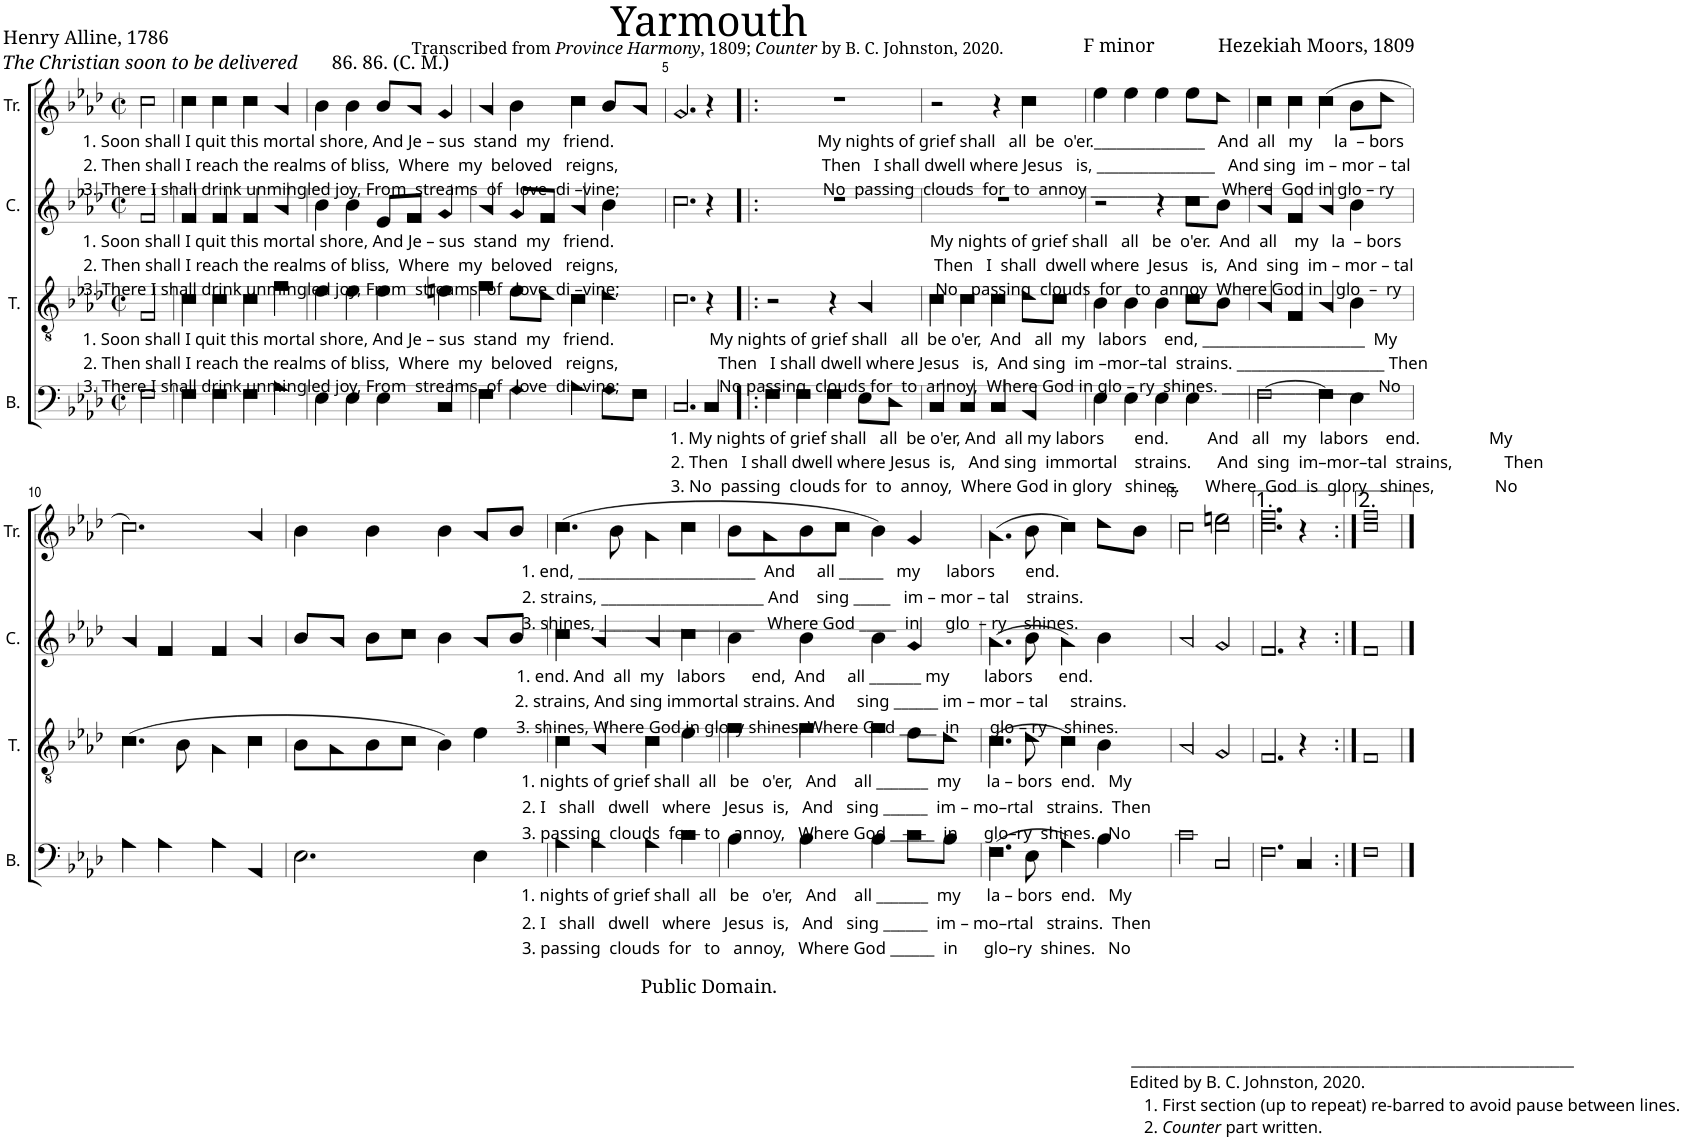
**kern	**kern	**kern	**kern
*part4	*part3	*part2	*part1
*staff4	*staff3	*staff2	*staff1
*I"B.	*I"T.	*I"C.	*I"Tr.
*I'B.	*I'T.	*I'C.	*I'Tr.
*clefF4	*clefGv2	*clefG2	*clefG2
*k[b-e-a-d-]	*k[b-e-a-d-]	*k[b-e-a-d-]	*k[b-e-a-d-]
*M2/2	*M2/2	*M2/2	*M2/2
*met(c|)	*met(c|)	*met(c|)	*met(c|)
=1	=1	=1	=1
!	!	!	!LO:TX:b:t=1. Soon shall I quit this mortal shore, And Je – sus  stand  my   friend.                                               My nights of grief shall   all  be  o'er._______________   And  all   my     la  – bors
!	!	!	!LO:TX:b:t=2. Then shall I reach the realms of bliss,  Where  my  beloved   reigns,                                               Then   I shall dwell where Jesus   is, ________________   And sing  im – mor – tal
!	!	!	!LO:TX:b:t=3. There I shall drink unmingled joy, From  streams  of   love  di –vine;                                               No  passing  clouds  for  to  annoy ________________   Where  God in glo – ry
!	!	!LO:TX:b:t=1. Soon shall I quit this mortal shore, And Je – sus  stand  my   friend.                                                                         My nights of grief shall   all   be  o'er.  And  all    my   la  – bors	!
!	!	!LO:TX:b:t=2. Then shall I reach the realms of bliss,  Where  my  beloved   reigns,                                                                         Then   I  shall  dwell where  Jesus   is,  And  sing  im – mor – tal	!
!	!	!LO:TX:b:t=3. There I shall drink unmingled joy, From  streams  of   love  di –vine;                                                                         No   passing  clouds  for   to  annoy  Where God in   glo  –  ry	!
!	!LO:TX:b:t=1. Soon shall I quit this mortal shore, And Je – sus  stand  my   friend.                      My nights of grief shall   all  be o'er,  And   all  my   labors    end, ______________________  My	!	!
!	!LO:TX:b:t=2. Then shall I reach the realms of bliss,  Where  my  beloved   reigns,                       Then   I shall dwell where Jesus   is,  And sing  im –mor–tal  strains. ____________________ Then	!	!
!	!LO:TX:b:t=3. There I shall drink unmingled joy, From  streams  of   love  di –vine;                       No passing  clouds for  to  annoy,  Where God in glo – ry  shines. ____________________  No	!	!
2F!\	2F!/	2f!/	2cc!\
=2	=2	=2	=2
4F!\	4c!\	4f!/	4cc!\
4F!\	4c!\	4f!/	4cc!\
4F!\	4c!\	4f!/	4cc!\
4A-!\	4f!\	4a-!/	4a-!/
=3	=3	=3	=3
4E-!\	4e-!\	4b-!\	4b-!\
4E-!\	4e-!\	4b-!\	4b-!\
4E-!\	4e-!\	8e-!/L	8b-!/L
.	.	8f!/J	8a-!/J
4C!/	4en!\	4g!/	4g!/
=4	=4	=4	=4
4F!\	4f!\	4a-!/	4a-!/
4G!\	8e-!\L	8g!/L	4b-!\
.	8d-!\J	8f!/J	.
4A-!\	4c!\	4a-!/	4cc!\
8G!\L	4d-!\	4b-!\	8b-!/L
8F!\J	.	.	8a-!/J
=5	=5	=5	=5
2.C!/	2.c!\	2.cc!\	2.g!/
!LO:TX:b:t=1. My nights of grief shall   all  be o'er, And  all my labors       end.         And   all   my   labors    end.                My	!	!	!
!LO:TX:b:t=2. Then   I shall dwell where Jesus  is,   And sing  immortal    strains.      And  sing  im–mor–tal  strains,            Then	!	!	!
!LO:TX:b:t=3. No  passing  clouds for  to  annoy,  Where God in glory   shines.      Where  God  is  glory   shines,              No	!	!	!
4C!/	4r	4r	4r
=6!|:	=6!|:	=6!|:	=6!|:
4F!\	2r	1r	1r
4F!\	.	.	.
4F!\	4r	.	.
8E-!\L	4A-!/	.	.
8D-!\J	.	.	.
=7	=7	=7	=7
4C!/	4c!\	1r	2r
4C!/	4c!\	.	.
4C!/	4c!\	.	4r
4AA-!/	8d-!\L	.	4cc!\
.	8c!\J	.	.
=8	=8	=8	=8
!LO:TX:b:t=____________________________________________________________	!	!	!
!LO:TX:b:t=Edited by B. C. Johnston, 2020.	!	!	!
!LO:TX:b:t=1. First section (up to repeat) re-barred to avoid pause between lines.	!	!	!
!LO:TX:b:t=2.	!	!	!
!LO:TX:b:i:t=Counter	!	!	!
!LO:TX:b:t=part written.	!	!	!
4E-!\	4B-!\	2r	4ee-!\
4E-!\	4B-!\	.	4ee-!\
4E-!\	4B-!\	4r	4ee-!\
4E-!\	8c!\L	8cc!\L	8ee-!\L
.	8B-!\J	8b-!\J	8dd-!\J
=9	=9	=9	=9
[2F!\	4A-!/	4a-!/	4cc!\
.	4F!/	4f!/	4cc!\
4F!\]	4A-!/	4a-!/	(4cc!\
4E-!\	4B-!\	4b-!\	8b-!\L
.	.	.	8dd-!\J
!!LO:LB:g=z
=10	=10	=10	=10
4A-!\	(4.c!\	4a-!/	2.cc!\)
4A-!\	.	4f!/	.
.	8B-!\	.	.
4A-!\	4A-!\	4f!/	.
4AA-!/	4c!\	4a-!/	4a-!/
=11	=11	=11	=11
2.E-!\	8B-!\L	8b-!/L	4b-!\
.	8A-!\	8a-!/J	.
.	8B-!\	8b-!\L	4b-!\
.	8c!\J	8cc!\J	.
.	4B-!\)	4b-!\	4b-!\
4E-!\	4e-!\	8a-!/L	8a-!/L
.	.	8b-!/J	8b-!/J
=12	=12	=12	=12
!	!	!	!LO:TX:b:t=1. end, ________________________  And     all ______   my      labors       end.
!	!	!	!LO:TX:b:t=2. strains, ______________________ And    sing _____   im – mor – tal    strains.
!	!	!	!LO:TX:b:t=3. shines, _____________________   Where God _____  in      glo  – ry    shines.
!	!	!LO:TX:b:t=1. end. And  all  my   labors      end,  And     all _______ my        labors      end.	!
!	!	!LO:TX:b:t=2. strains, And sing immortal strains. And     sing ______ im – mor – tal     strains.	!
!	!	!LO:TX:b:t=3. shines, Where God in glory shines, Where God _____  in       glo – ry    shines.	!
!	!LO:TX:b:t=1. nights of grief shall  all   be   o'er,   And    all _______  my      la – bors  end.   My	!	!
!	!LO:TX:b:t=2. I   shall   dwell   where   Jesus  is,   And   sing ______  im – mo–rtal   strains.  Then	!	!
!	!LO:TX:b:t=3. passing  clouds  for   to   annoy,   Where God ______  in      glo–ry  shines.   No	!	!
!LO:TX:b:t=1. nights of grief shall  all   be   o'er,   And    all _______  my      la – bors  end.   My	!	!	!
!LO:TX:b:t=2. I   shall   dwell   where   Jesus  is,   And   sing ______  im – mo–rtal   strains.  Then	!	!	!
!LO:TX:b:t=3. passing  clouds  for   to   annoy,   Where God ______  in      glo–ry  shines.   No	!	!	!
4A-!\	4c!\	4cc!\	(4.cc!\
4A-!\	4A-!/	4a-!/	.
.	.	.	8b-!\
4A-!\	4c!\	4a-!/	4a-!\
4c!\	4e-!\	4cc!\	4cc!\
=13	=13	=13	=13
4B-!\	4f!\	4b-!\	8b-!\L
.	.	.	8a-!\
4B-!\	4f!\	4b-!\	8b-!\
.	.	.	8cc!\J
4B-!\	4f!\	4b-!\	4b-!\)
8c!\L	8e-!\L	4g!/	4g!/
8B-!\J	8d-!\J	.	.
=14	=14	=14	=14
(4.F!\	(4.c!\	(4.a-!\	(4.a-!\
8E-!\	8d-!\	8b-!\	8b-!\
4A-!\)	4c!\)	4a-!\)	4cc!\)
4B-!\	4B-!\	4b-!\	8dd-!\L
.	.	.	8b-!\J
=15	=15	=15	=15
2c!\	2A-!/	2a-!/	2cc!\
2C!/	2G!/	2g!/	2cc!\ 2een!\
=16	=16	=16	=16
2.F!\	2.F!/	2.f!/	2.cc!\ 2.ff!\
4C!/	4r	4r	4r
=17:|!	=17:|!	=17:|!	=17:|!
1F!	1F!	1f!	1cc! 1ff!
==	==	==	==
*-	*-	*-	*-
